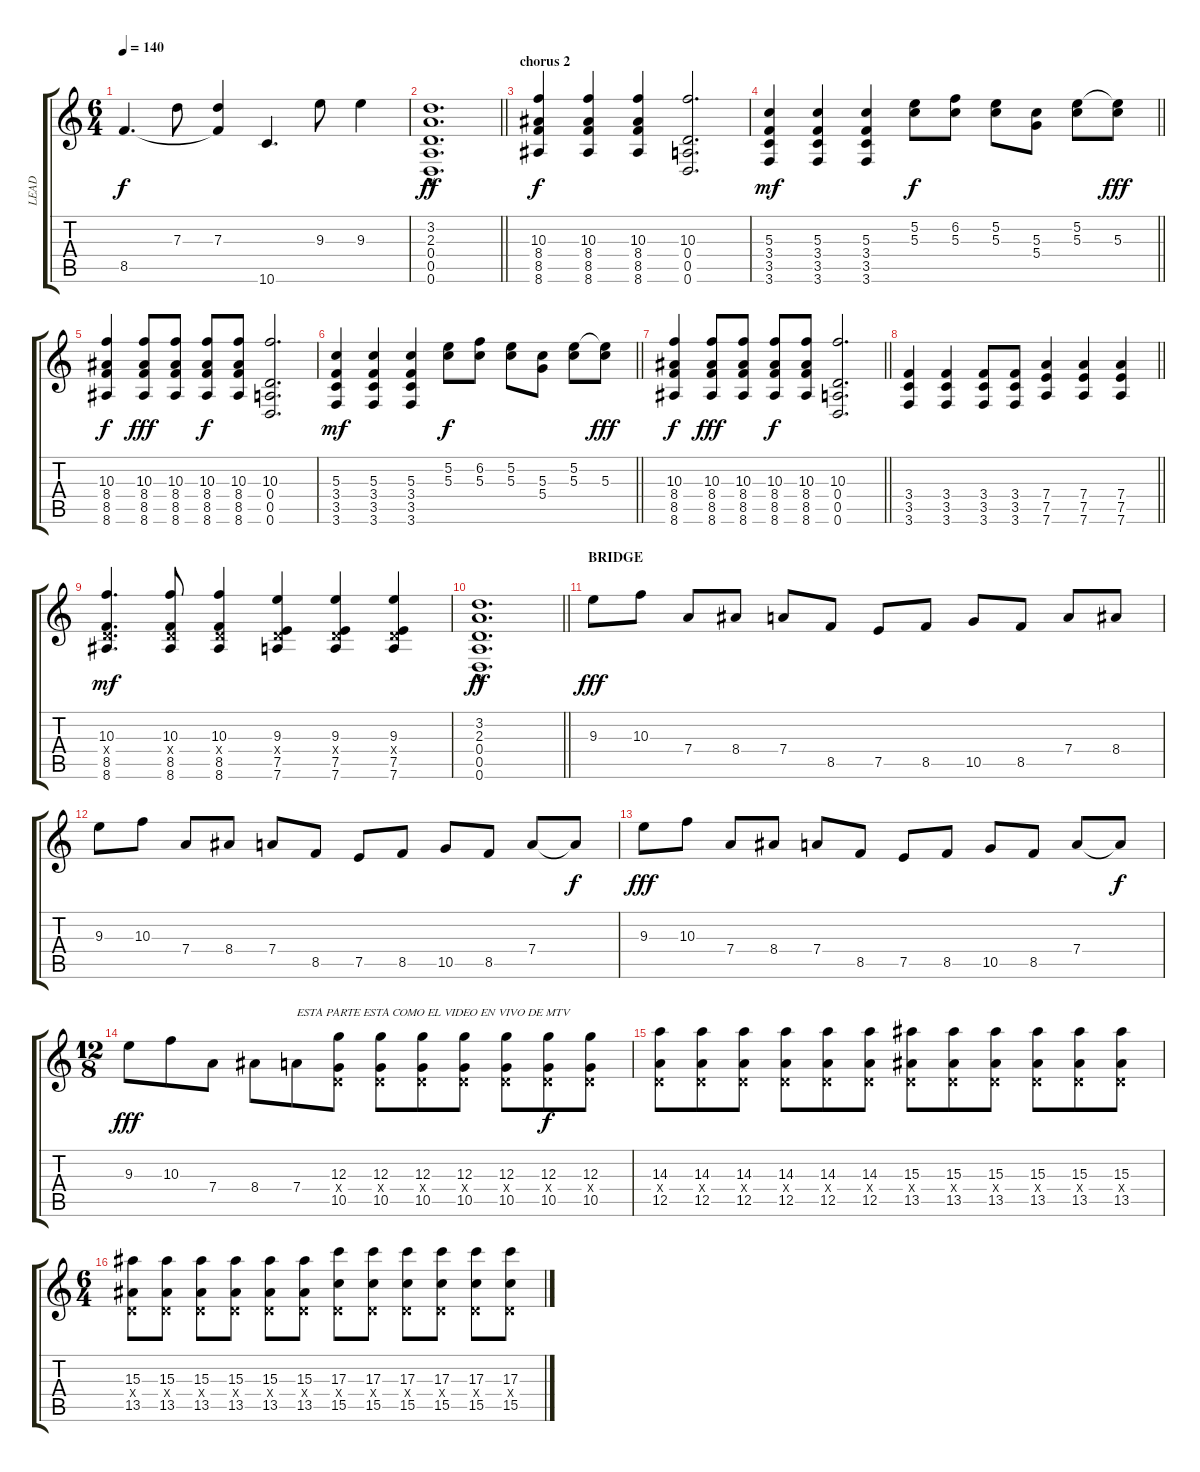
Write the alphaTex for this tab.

\track ("LEAD" "LEAD") {instrument distortionguitar}
\staff {score tabs}
\tuning (E4 B3 G3 D3 A2 D2) {hide}
\ts (6 4)
\tempo 140
\clef g2
\ks c
8.5.4{d dy f} 7.3.8 (7.3 8.5{t}).4 10.6.4{d} 9.3.8 9.3.4 |
\barLineRight lightlight
(3.2 2.3 0.4 0.5{hac} 0.6{hac}).1{d dy ff instrument distortionguitar} |
\section ("" "chorus 2")
(10.3 8.4 8.5 8.6).4{dy f} (10.3 8.4 8.5 8.6).4 (10.3 8.4 8.5 8.6).4 (10.3 0.4 0.5 0.6).2{d} |
\barLineRight lightlight
(5.3 3.4 3.5 3.6).4{dy mf} (5.3 3.4 3.5 3.6).4 (5.3 3.4 3.5 3.6).4 (5.2 5.3).8{dy f} (6.2 5.3).8 (5.2 5.3).8 (5.3 5.4).8 (5.2 5.3).8 (5.2{t} 5.3).8{dy fff} |
(10.3 8.4 8.5 8.6).4{dy f} (10.3 8.4 8.5 8.6).8{dy fff} (10.3 8.4 8.5 8.6).8 (10.3 8.4 8.5 8.6).8{dy f} (10.3 8.4 8.5 8.6).8 (10.3 0.4 0.5 0.6).2{d} |
\barLineRight lightlight
(5.3 3.4 3.5 3.6).4{dy mf} (5.3 3.4 3.5 3.6).4 (5.3 3.4 3.5 3.6).4 (5.2 5.3).8{dy f} (6.2 5.3).8 (5.2 5.3).8 (5.3 5.4).8 (5.2 5.3).8 (5.2{t} 5.3).8{dy fff} |
\barLineRight lightlight
(10.3 8.4 8.5 8.6).4{dy f} (10.3 8.4 8.5 8.6).8{dy fff} (10.3 8.4 8.5 8.6).8 (10.3 8.4 8.5 8.6).8{dy f} (10.3 8.4 8.5 8.6).8 (10.3 0.4 0.5 0.6).2{d} |
\barLineRight lightlight
(3.4 3.5 3.6).4 (3.4 3.5 3.6).4 (3.4 3.5 3.6).8 (3.4 3.5 3.6).8 (7.4 7.5 7.6).4 (7.4 7.5 7.6).4 (7.4 7.5 7.6).4 |
(10.3 0.4{x} 8.5 8.6).4{d dy mf} (10.3 0.4{x} 8.5 8.6).8 (10.3 0.4{x} 8.5 8.6).4 (9.3 0.4{x} 7.5 7.6).4 (9.3 0.4{x} 7.5 7.6).4 (9.3 0.4{x} 7.5 7.6).4 |
\barLineRight lightlight
(3.2 2.3 0.4 0.5{hac} 0.6{hac}).1{d dy ff} |
\section ("" "BRIDGE")
9.3.8{dy fff} 10.3.8 7.4.8 8.4.8 7.4.8 8.5.8 7.5.8 8.5.8 10.5.8 8.5.8 7.4.8 8.4.8 |
9.3.8 10.3.8 7.4.8 8.4.8 7.4.8 8.5.8 7.5.8 8.5.8 10.5.8 8.5.8 7.4.8 7.4{t}.8{dy f} |
9.3.8{dy fff} 10.3.8 7.4.8 8.4.8 7.4.8 8.5.8 7.5.8 8.5.8 10.5.8 8.5.8 7.4.8 7.4{t}.8{dy f} |
\ts (12 8)
9.3.8{dy fff} 10.3.8 7.4.8 8.4.8 7.4.8{txt "ESTA PARTE ESTA COMO EL VIDEO EN VIVO DE MTV"} (12.3 0.4{x} 10.5).8 (12.3 0.4{x} 10.5).8 (12.3 0.4{x} 10.5).8 (12.3 0.4{x} 10.5).8 (12.3 0.4{x} 10.5).8 (12.3 0.4{x} 10.5).8{dy f} (12.3 0.4{x} 10.5).8 |
(14.3 0.4{x} 12.5).8 (14.3 0.4{x} 12.5).8 (14.3 0.4{x} 12.5).8 (14.3 0.4{x} 12.5).8 (14.3 0.4{x} 12.5).8 (14.3 0.4{x} 12.5).8 (15.3 0.4{x} 13.5).8 (15.3 0.4{x} 13.5).8 (15.3 0.4{x} 13.5).8 (15.3 0.4{x} 13.5).8 (15.3 0.4{x} 13.5).8 (15.3 0.4{x} 13.5).8 |
\ts (6 4)
(15.3 0.4{x} 13.5).8 (15.3 0.4{x} 13.5).8 (15.3 0.4{x} 13.5).8 (15.3 0.4{x} 13.5).8 (15.3 0.4{x} 13.5).8 (15.3 0.4{x} 13.5).8 (17.3 0.4{x} 15.5).8 (17.3 0.4{x} 15.5).8 (17.3 0.4{x} 15.5).8 (17.3 0.4{x} 15.5).8 (17.3 0.4{x} 15.5).8 (17.3 0.4{x} 15.5).8
